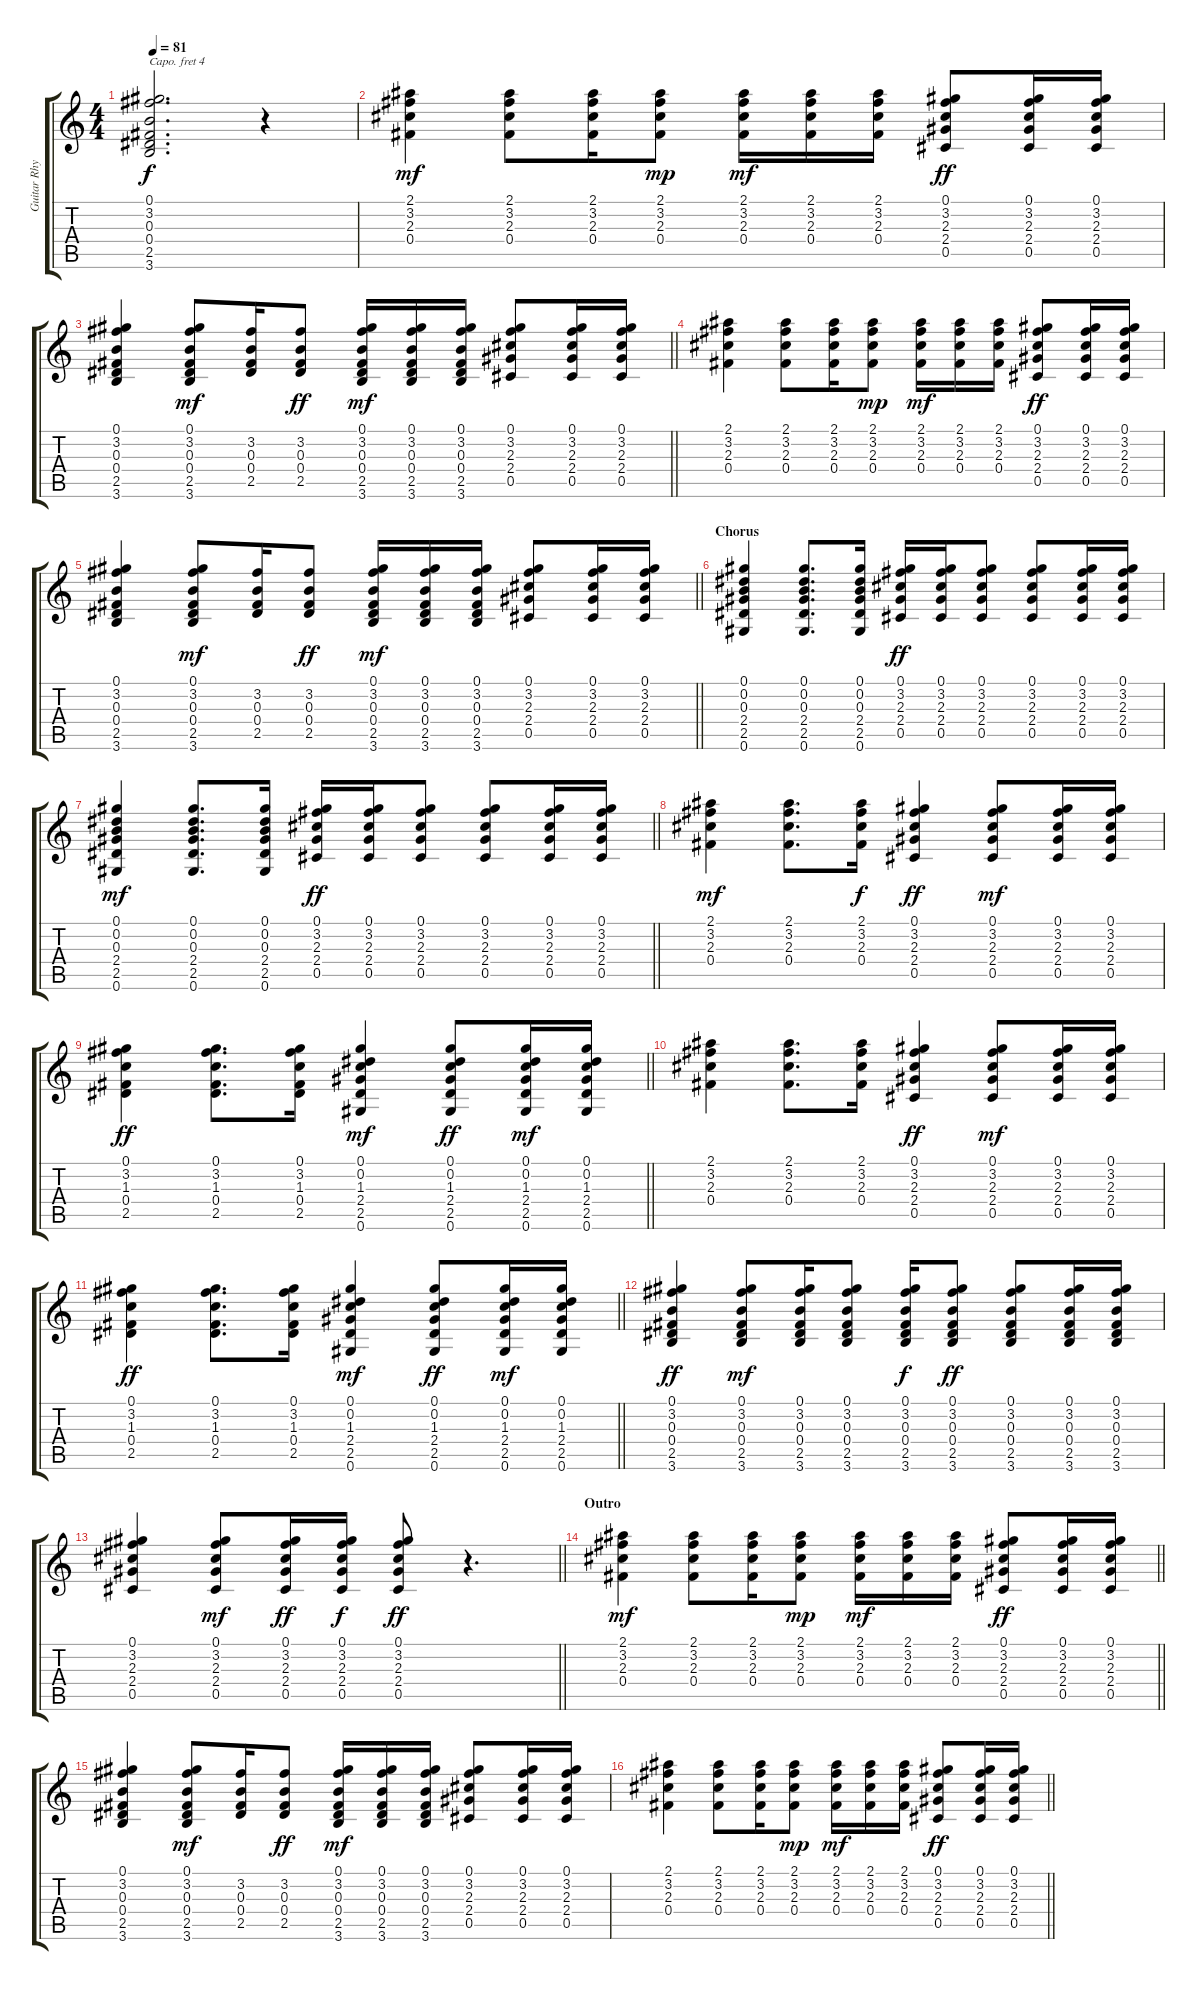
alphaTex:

\track ("Guitar Rhythm" "Guitar Rhy") {instrument acousticguitarsteel}
\staff {score tabs}
\capo 4
\tuning (E4 B3 G3 D3 A2 E2) {hide}
\ts (4 4)
\tempo 81
\clef g2
\ks c
(0.1 3.2 0.3 0.4 2.5 3.6).2{d dy f} r.4 |
(2.1 3.2 2.3 0.4).4{dy mf} (2.1 3.2 2.3 0.4).8 (2.1 3.2 2.3 0.4).16 (2.1 3.2 2.3 0.4).8{dy mp} (2.1 3.2 2.3 0.4).16{dy mf} (2.1 3.2 2.3 0.4).16 (2.1 3.2 2.3 0.4).16 (0.1 3.2 2.3 2.4 0.5).8{dy ff} (0.1 3.2 2.3 2.4 0.5).16 (0.1 3.2 2.3 2.4 0.5).16 |
\barLineRight lightlight
(0.1 3.2 0.3 0.4 2.5 3.6).4 (0.1 3.2 0.3 0.4 2.5 3.6).8{dy mf} (3.2 0.3 0.4 2.5).16 (3.2 0.3 0.4 2.5).8{dy ff} (0.1 3.2 0.3 0.4 2.5 3.6).16{dy mf} (0.1 3.2 0.3 0.4 2.5 3.6).16 (0.1 3.2 0.3 0.4 2.5 3.6).16 (0.1 3.2 2.3 2.4 0.5).8 (0.1 3.2 2.3 2.4 0.5).16 (0.1 3.2 2.3 2.4 0.5).16 |
(2.1 3.2 2.3 0.4).4 (2.1 3.2 2.3 0.4).8 (2.1 3.2 2.3 0.4).16 (2.1 3.2 2.3 0.4).8{dy mp} (2.1 3.2 2.3 0.4).16{dy mf} (2.1 3.2 2.3 0.4).16 (2.1 3.2 2.3 0.4).16 (0.1 3.2 2.3 2.4 0.5).8{dy ff} (0.1 3.2 2.3 2.4 0.5).16 (0.1 3.2 2.3 2.4 0.5).16 |
\barLineRight lightlight
(0.1 3.2 0.3 0.4 2.5 3.6).4 (0.1 3.2 0.3 0.4 2.5 3.6).8{dy mf} (3.2 0.3 0.4 2.5).16 (3.2 0.3 0.4 2.5).8{dy ff} (0.1 3.2 0.3 0.4 2.5 3.6).16{dy mf} (0.1 3.2 0.3 0.4 2.5 3.6).16 (0.1 3.2 0.3 0.4 2.5 3.6).16 (0.1 3.2 2.3 2.4 0.5).8 (0.1 3.2 2.3 2.4 0.5).16 (0.1 3.2 2.3 2.4 0.5).16 |
\section ("" "Chorus")
(0.1 0.2 0.3 2.4 2.5 0.6).4 (0.1 0.2 0.3 2.4 2.5 0.6).8{d} (0.1 0.2 0.3 2.4 2.5 0.6).16 (0.1 3.2 2.3 2.4 0.5).16{dy ff} (0.1 3.2 2.3 2.4 0.5).16 (0.1 3.2 2.3 2.4 0.5).8 (0.1 3.2 2.3 2.4 0.5).8 (0.1 3.2 2.3 2.4 0.5).16 (0.1 3.2 2.3 2.4 0.5).16 |
\barLineRight lightlight
(0.1 0.2 0.3 2.4 2.5 0.6).4{dy mf} (0.1 0.2 0.3 2.4 2.5 0.6).8{d} (0.1 0.2 0.3 2.4 2.5 0.6).16 (0.1 3.2 2.3 2.4 0.5).16{dy ff} (0.1 3.2 2.3 2.4 0.5).16 (0.1 3.2 2.3 2.4 0.5).8 (0.1 3.2 2.3 2.4 0.5).8 (0.1 3.2 2.3 2.4 0.5).16 (0.1 3.2 2.3 2.4 0.5).16 |
(2.1 3.2 2.3 0.4).4{dy mf} (2.1 3.2 2.3 0.4).8{d} (2.1 3.2 2.3 0.4).16{dy f} (0.1 3.2 2.3 2.4 0.5).4{dy ff} (0.1 3.2 2.3 2.4 0.5).8{dy mf} (0.1 3.2 2.3 2.4 0.5).16 (0.1 3.2 2.3 2.4 0.5).16 |
\barLineRight lightlight
(0.1 3.2 1.3 0.4 2.5).4{dy ff} (0.1 3.2 1.3 0.4 2.5).8{d} (0.1 3.2 1.3 0.4 2.5).16 (0.1 0.2 1.3 2.4 2.5 0.6).4{dy mf} (0.1 0.2 1.3 2.4 2.5 0.6).8{dy ff} (0.1 0.2 1.3 2.4 2.5 0.6).16{dy mf} (0.1 0.2 1.3 2.4 2.5 0.6).16 |
(2.1 3.2 2.3 0.4).4 (2.1 3.2 2.3 0.4).8{d} (2.1 3.2 2.3 0.4).16 (0.1 3.2 2.3 2.4 0.5).4{dy ff} (0.1 3.2 2.3 2.4 0.5).8{dy mf} (0.1 3.2 2.3 2.4 0.5).16 (0.1 3.2 2.3 2.4 0.5).16 |
\barLineRight lightlight
(0.1 3.2 1.3 0.4 2.5).4{dy ff} (0.1 3.2 1.3 0.4 2.5).8{d} (0.1 3.2 1.3 0.4 2.5).16 (0.1 0.2 1.3 2.4 2.5 0.6).4{dy mf} (0.1 0.2 1.3 2.4 2.5 0.6).8{dy ff} (0.1 0.2 1.3 2.4 2.5 0.6).16{dy mf} (0.1 0.2 1.3 2.4 2.5 0.6).16 |
(0.1 3.2 0.3 0.4 2.5 3.6).4{dy ff} (0.1 3.2 0.3 0.4 2.5 3.6).8{dy mf} (0.1 3.2 0.3 0.4 2.5 3.6).16 (0.1 3.2 0.3 0.4 2.5 3.6).8 (0.1 3.2 0.3 0.4 2.5 3.6).16{dy f} (0.1 3.2 0.3 0.4 2.5 3.6).8{dy ff} (0.1 3.2 0.3 0.4 2.5 3.6).8 (0.1 3.2 0.3 0.4 2.5 3.6).16 (0.1 3.2 0.3 0.4 2.5 3.6).16 |
\barLineRight lightlight
(0.1 3.2 2.3 2.4 0.5).4 (0.1 3.2 2.3 2.4 0.5).8{dy mf} (0.1 3.2 2.3 2.4 0.5).16{dy ff} (0.1 3.2 2.3 2.4 0.5).16{dy f} (0.1 3.2 2.3 2.4 0.5).8{dy ff} r.4{d} |
\section ("" "Outro")
\barLineRight lightlight
(2.1 3.2 2.3 0.4).4{dy mf} (2.1 3.2 2.3 0.4).8 (2.1 3.2 2.3 0.4).16 (2.1 3.2 2.3 0.4).8{dy mp} (2.1 3.2 2.3 0.4).16{dy mf} (2.1 3.2 2.3 0.4).16 (2.1 3.2 2.3 0.4).16 (0.1 3.2 2.3 2.4 0.5).8{dy ff} (0.1 3.2 2.3 2.4 0.5).16 (0.1 3.2 2.3 2.4 0.5).16 |
(0.1 3.2 0.3 0.4 2.5 3.6).4 (0.1 3.2 0.3 0.4 2.5 3.6).8{dy mf} (3.2 0.3 0.4 2.5).16 (3.2 0.3 0.4 2.5).8{dy ff} (0.1 3.2 0.3 0.4 2.5 3.6).16{dy mf} (0.1 3.2 0.3 0.4 2.5 3.6).16 (0.1 3.2 0.3 0.4 2.5 3.6).16 (0.1 3.2 2.3 2.4 0.5).8 (0.1 3.2 2.3 2.4 0.5).16 (0.1 3.2 2.3 2.4 0.5).16 |
\barLineRight lightlight
(2.1 3.2 2.3 0.4).4 (2.1 3.2 2.3 0.4).8 (2.1 3.2 2.3 0.4).16 (2.1 3.2 2.3 0.4).8{dy mp} (2.1 3.2 2.3 0.4).16{dy mf} (2.1 3.2 2.3 0.4).16 (2.1 3.2 2.3 0.4).16 (0.1 3.2 2.3 2.4 0.5).8{dy ff} (0.1 3.2 2.3 2.4 0.5).16 (0.1 3.2 2.3 2.4 0.5).16
